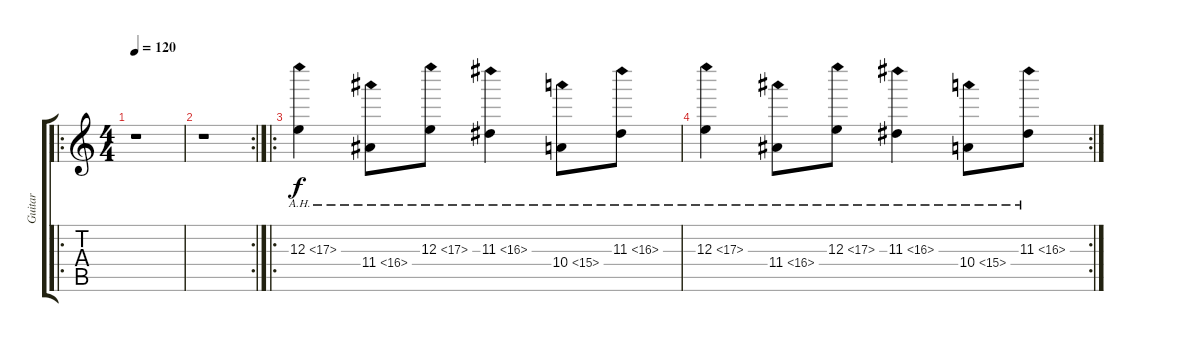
\track ("Guitar" "Guitar") {instrument distortionguitar}
\staff {score tabs}
\tuning (Db4 Ab3 E3 B2 Gb2 Db2) {hide}
\ro
\ts (4 4)
\tempo 120
\clef g2
\ks c
r.1{dy f instrument distortionguitar} |
\rc 2
r.1 |
\ro
12.3{ah 5}.4 11.4{ah 5}.8 12.3{ah 5}.8 11.3{ah 5}.4 10.4{ah 5}.8 11.3{ah 5}.8 |
\rc 2
12.3{ah 5}.4 11.4{ah 5}.8 12.3{ah 5}.8 11.3{ah 5}.4 10.4{ah 5}.8 11.3{ah 5}.8
